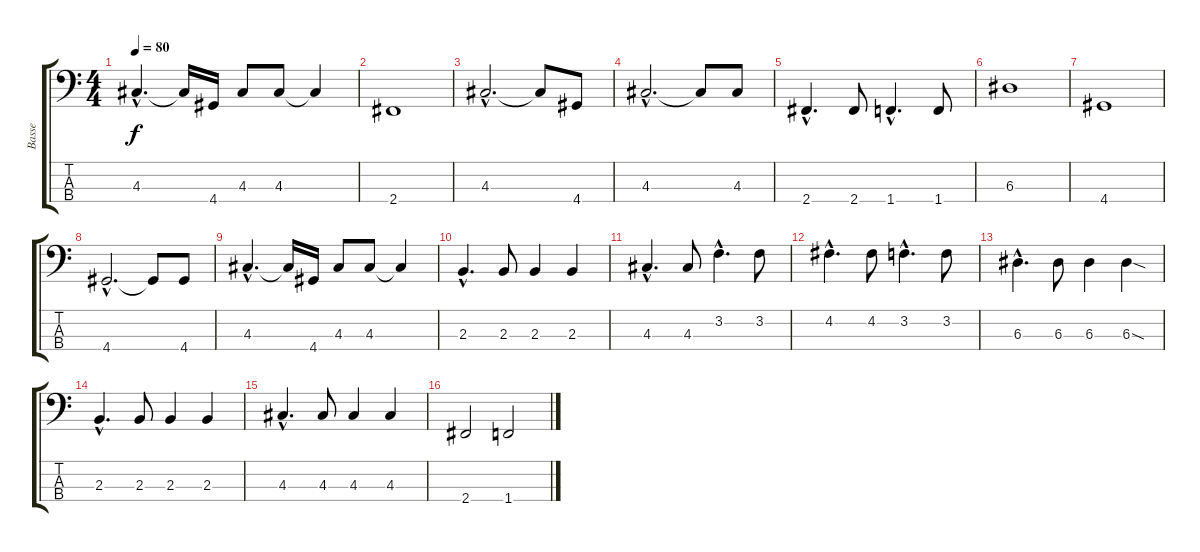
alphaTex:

\track ("Basse" "Basse") {instrument electricbassfinger}
\staff {score tabs}
\tuning (G2 D2 A1 E1) {hide}
\ts (4 4)
\tempo 80
\clef f4
\ks c
4.3{hac}.4{d dy f} 4.3{t}.16 4.4.16 4.3.8 4.3.8 4.3{t}.4 |
2.4.1 |
4.3{hac}.2{d} 4.3{t}.8 4.4.8 |
4.3{hac}.2{d} 4.3{t}.8 4.3.8 |
2.4{hac}.4{d} 2.4.8 1.4{hac}.4{d} 1.4.8 |
6.3.1 |
4.4.1 |
4.4{hac}.2{d} 4.4{t}.8 4.4.8 |
4.3{hac}.4{d} 4.3{t}.16 4.4.16 4.3.8 4.3.8 4.3{t}.4 |
2.3{hac}.4{d} 2.3.8 2.3.4 2.3.4 |
4.3{hac}.4{d} 4.3.8 3.2{hac}.4{d} 3.2.8 |
4.2{hac}.4{d} 4.2.8 3.2{hac}.4{d} 3.2.8 |
6.3{hac}.4{d} 6.3.8 6.3.4 6.3{sod}.4 |
2.3{hac}.4{d} 2.3.8 2.3.4 2.3.4 |
4.3{hac}.4{d} 4.3.8 4.3.4 4.3.4 |
2.4.2 1.4.2
